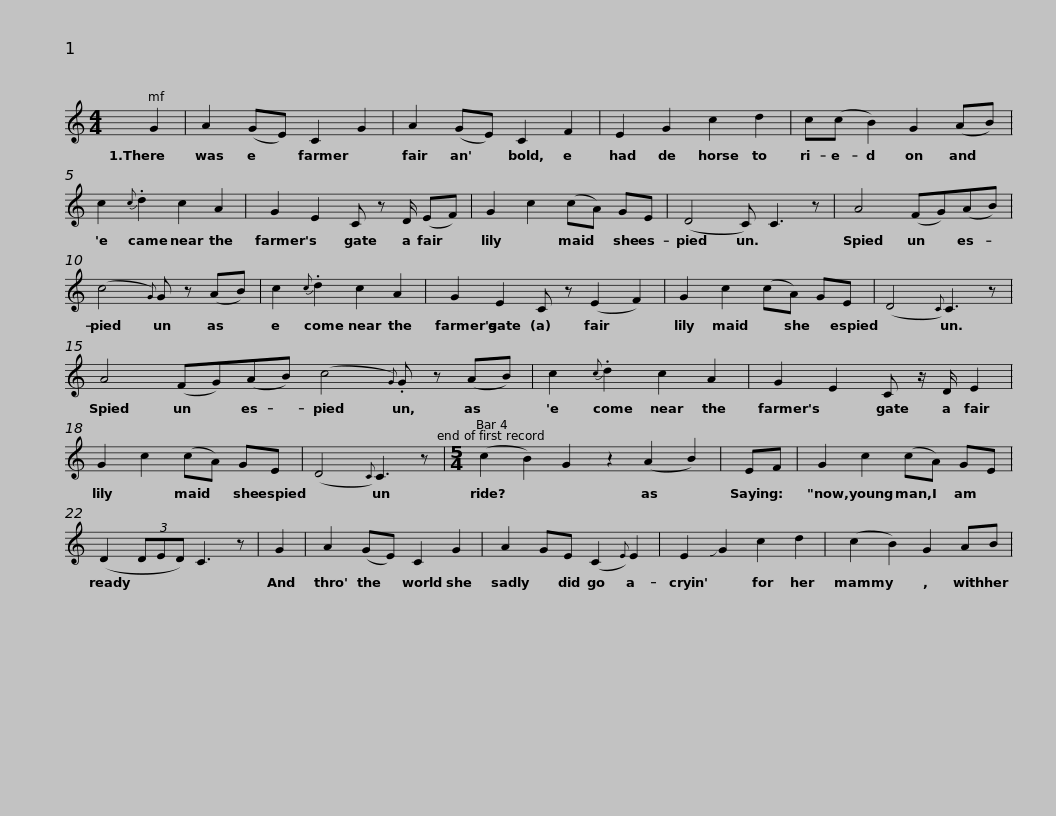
X:1
L:1/8
M:4/4
I:linebreak $
K:C
V:1 treble
V:1
 G2 | A2 (GE) C2 G2 | A2 (GE) C2 F2 | E2 G2 c2 d2 |$ c(c B2) G2 (AB) | %5
 c2{c} .d2 c2 A2 | G2 E2 C z D/ (EF) | G2 c2 (cA) GE |$ (D4 C) C3 z | A4 (FG)(AB) | %10
 (c4{G)} G z (AB) | c2{c} .d2 c2 A2 |$ G2 E2 C z (E2 F2) | G2 c2 (cA) GE | (D4{C)} C3 z | %15
 A4 (FG)(AB) (c4{G)} .G z (AB) |$ c2{c} .d2 c2 A2 | G2 E2 C z/ D/ E2 | G2 c2 (cA) GE | (D4{C)} C3 z | %20
[M:5/4] (c2 B2) G2 z2 (A2 B2) | EF |$ G2 c2 (cA) GE | (D2 (3DED) C3 z | G2 | %25
 A2 (GE) C2 G2 | A2 GE (C2{E)} E2 | E2 !slide!G2 c2 d2 |$ (c2 B2) G2 AB | %29
